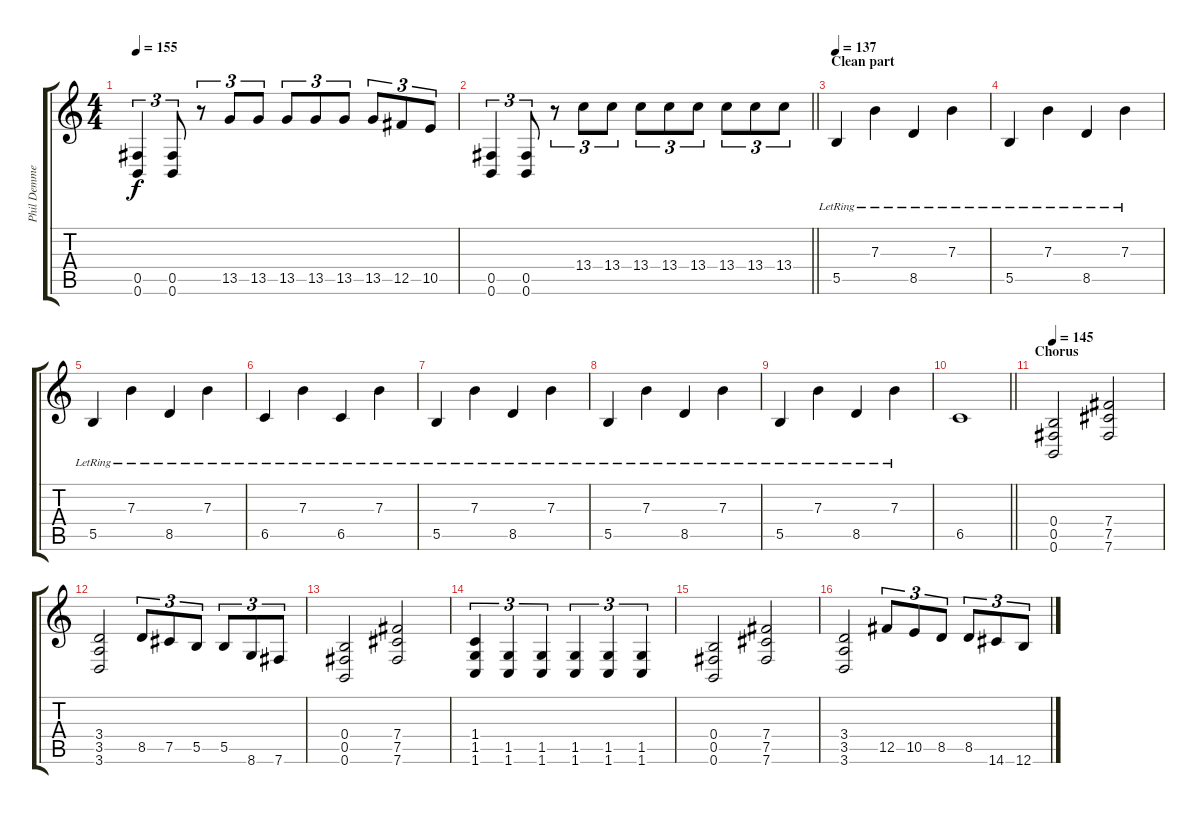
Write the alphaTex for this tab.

\track ("Phil Demmel" "Phil Demme") {instrument distortionguitar}
\staff {score tabs}
\tuning (Db4 Ab3 E3 B2 Gb2 B1) {hide}
\ts (4 4)
\tempo 155
\clef g2
\ks c
(0.5 0.6).4{tu (3 2) dy f} (0.5 0.6).8{tu (3 2)} r.8{tu (3 2)} 13.5.8{tu (3 2)} 13.5.8{tu (3 2)} 13.5.8{tu (3 2)} 13.5.8{tu (3 2)} 13.5.8{tu (3 2)} 13.5.8{tu (3 2)} 12.5.8{tu (3 2)} 10.5.8{tu (3 2)} |
\barLineRight lightlight
(0.5 0.6).4{tu (3 2)} (0.5 0.6).8{tu (3 2)} r.8{tu (3 2)} 13.4.8{tu (3 2)} 13.4.8{tu (3 2)} 13.4.8{tu (3 2)} 13.4.8{tu (3 2)} 13.4.8{tu (3 2)} 13.4.8{tu (3 2)} 13.4.8{tu (3 2)} 13.4.8{tu (3 2)} |
\section ("" "Clean part")
\tempo 137
5.5{lr}.4{instrument electricguitarclean} 7.3{lr}.4 8.5{lr}.4 7.3{lr}.4 |
5.5{lr}.4 7.3{lr}.4 8.5{lr}.4 7.3{lr}.4 |
5.5{lr}.4 7.3{lr}.4 8.5{lr}.4 7.3{lr}.4 |
6.5{lr}.4 7.3{lr}.4 6.5{lr}.4 7.3{lr}.4 |
5.5{lr}.4 7.3{lr}.4 8.5{lr}.4 7.3{lr}.4 |
5.5{lr}.4 7.3{lr}.4 8.5{lr}.4 7.3{lr}.4 |
5.5{lr}.4 7.3{lr}.4 8.5{lr}.4 7.3{lr}.4 |
\barLineRight lightlight
6.5.1 |
\section ("" "Chorus")
\tempo 145
(0.4 0.5 0.6).2{instrument distortionguitar} (7.4 7.5 7.6).2 |
(3.4 3.5 3.6).2 8.5.8{tu (3 2)} 7.5.8{tu (3 2)} 5.5.8{tu (3 2)} 5.5.8{tu (3 2)} 8.6.8{tu (3 2)} 7.6.8{tu (3 2)} |
(0.4 0.5 0.6).2 (7.4 7.5 7.6).2 |
(1.4 1.5 1.6).4{tu (3 2)} (1.5 1.6).4{tu (3 2)} (1.5 1.6).4{tu (3 2)} (1.5 1.6).4{tu (3 2)} (1.5 1.6).4{tu (3 2)} (1.5 1.6).4{tu (3 2)} |
(0.4 0.5 0.6).2 (7.4 7.5 7.6).2 |
(3.4 3.5 3.6).2 12.5.8{tu (3 2)} 10.5.8{tu (3 2)} 8.5.8{tu (3 2)} 8.5.8{tu (3 2)} 14.6.8{tu (3 2)} 12.6.8{tu (3 2)}
